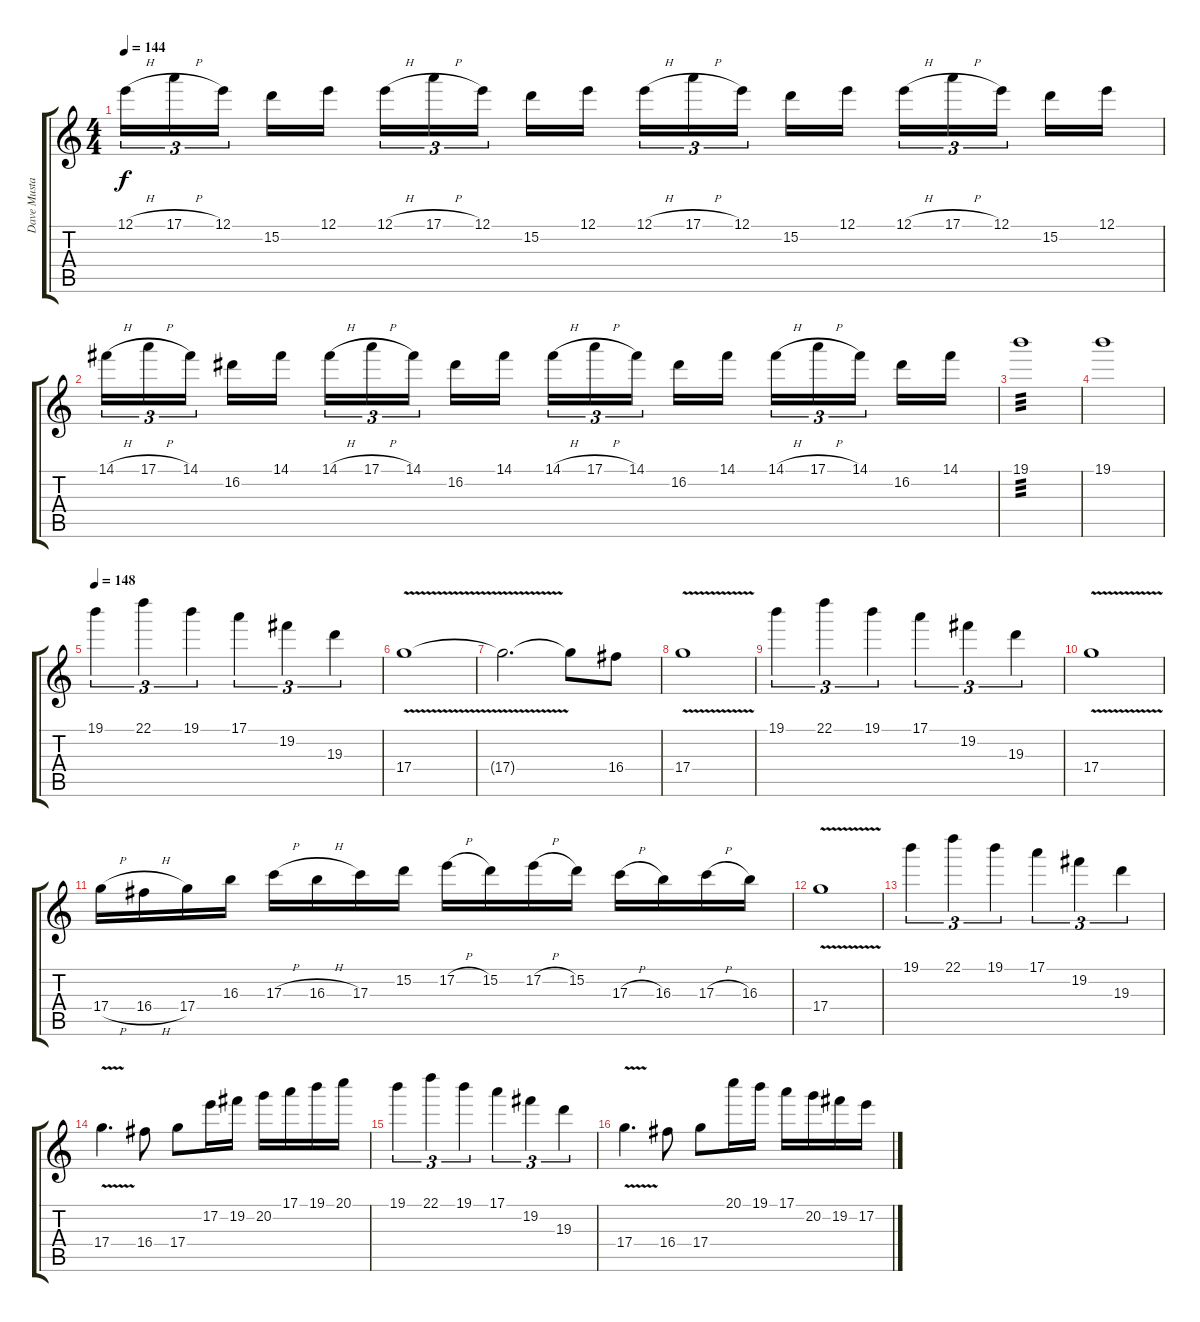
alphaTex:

\track ("Dave Mustaine" "Dave Musta") {instrument distortionguitar}
\staff {score tabs}
\tuning (E4 B3 G3 D3 A2 E2) {hide}
\ts (4 4)
\tempo 144
\clef g2
\ks c
12.1{h}.16{tu (3 2) dy f} 17.1{h}.16{tu (3 2)} 12.1.16{tu (3 2) beam splitsecondary} 15.2.16 12.1.16 12.1{h}.16{tu (3 2)} 17.1{h}.16{tu (3 2)} 12.1.16{tu (3 2) beam splitsecondary} 15.2.16 12.1.16 12.1{h}.16{tu (3 2)} 17.1{h}.16{tu (3 2)} 12.1.16{tu (3 2) beam splitsecondary} 15.2.16 12.1.16 12.1{h}.16{tu (3 2)} 17.1{h}.16{tu (3 2)} 12.1.16{tu (3 2) beam splitsecondary} 15.2.16 12.1.16 |
14.1{h}.16{tu (3 2)} 17.1{h}.16{tu (3 2)} 14.1.16{tu (3 2) beam splitsecondary} 16.2.16 14.1.16 14.1{h}.16{tu (3 2)} 17.1{h}.16{tu (3 2)} 14.1.16{tu (3 2) beam splitsecondary} 16.2.16 14.1.16 14.1{h}.16{tu (3 2)} 17.1{h}.16{tu (3 2)} 14.1.16{tu (3 2) beam splitsecondary} 16.2.16 14.1.16 14.1{h}.16{tu (3 2)} 17.1{h}.16{tu (3 2)} 14.1.16{tu (3 2) beam splitsecondary} 16.2.16 14.1.16 |
19.1.1{tp 3} |
19.1.1 |
\tempo 148
19.1.4{tu (3 2)} 22.1.4{tu (3 2)} 19.1.4{tu (3 2)} 17.1.4{tu (3 2)} 19.2.4{tu (3 2)} 19.3.4{tu (3 2)} |
17.4{v}.1 |
17.4{t}.2{d} 17.4{t}.8 16.4.8 |
17.4{v}.1 |
19.1.4{tu (3 2)} 22.1.4{tu (3 2)} 19.1.4{tu (3 2)} 17.1.4{tu (3 2)} 19.2.4{tu (3 2)} 19.3.4{tu (3 2)} |
17.4{v}.1 |
17.4{h}.16 16.4{h}.16 17.4.16 16.3.16 17.3{h}.16 16.3{h}.16 17.3.16 15.2.16 17.2{h}.16 15.2.16 17.2{h}.16 15.2.16 17.3{h}.16 16.3.16 17.3{h}.16 16.3.16 |
17.4{v}.1 |
19.1.4{tu (3 2)} 22.1.4{tu (3 2)} 19.1.4{tu (3 2)} 17.1.4{tu (3 2)} 19.2.4{tu (3 2)} 19.3.4{tu (3 2)} |
17.4{v}.4{d} 16.4.8 17.4.8 17.2.16 19.2.16 20.2.16 17.1.16 19.1.16 20.1.16 |
19.1.4{tu (3 2)} 22.1.4{tu (3 2)} 19.1.4{tu (3 2)} 17.1.4{tu (3 2)} 19.2.4{tu (3 2)} 19.3.4{tu (3 2)} |
17.4{v}.4{d} 16.4.8 17.4.8 20.1.16 19.1.16 17.1.16 20.2.16 19.2.16 17.2.16
